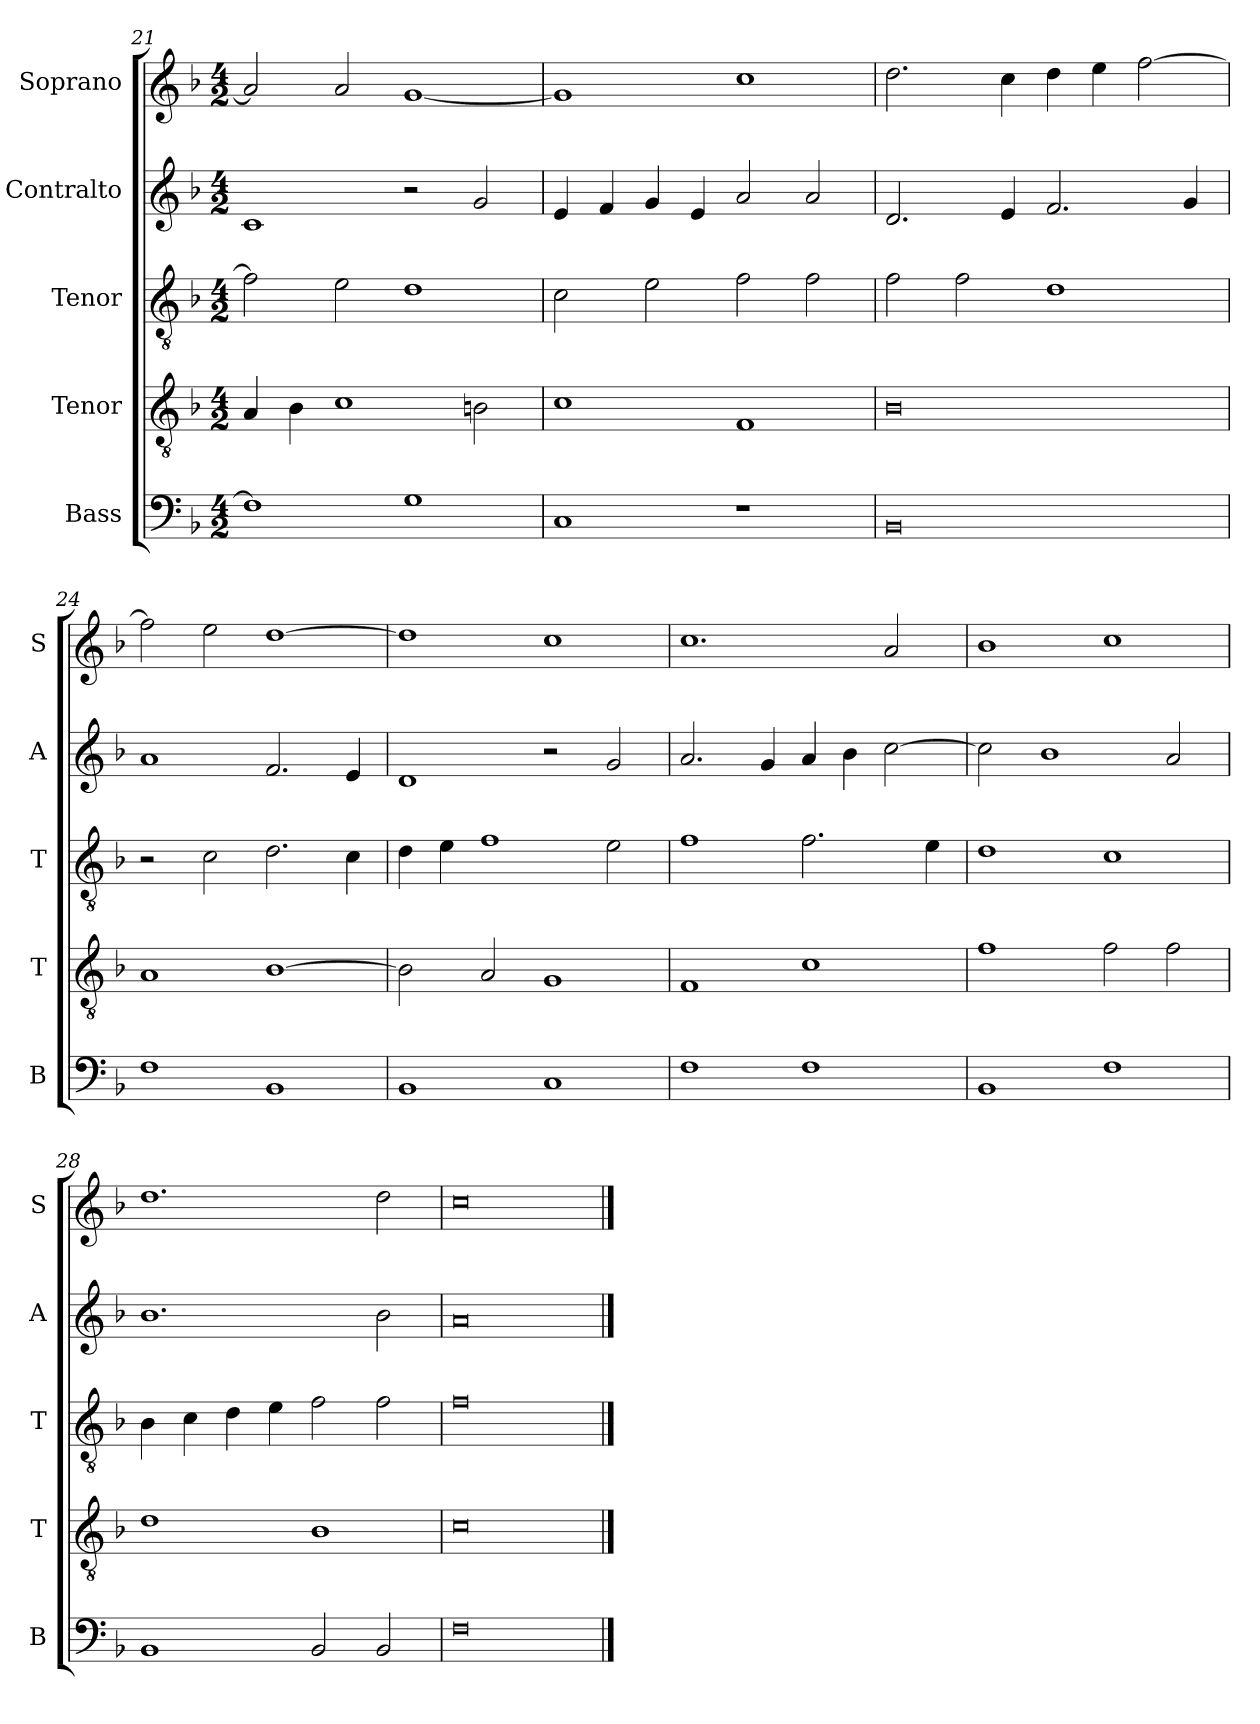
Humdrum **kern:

**kern	**kern	**kern	**kern	**kern
*part5	*part4	*part3	*part2	*part1
*staff5	*staff4	*staff3	*staff2	*staff1
*I"Bass	*I"Tenor	*I"Tenor	*I"Contralto	*I"Soprano
*I'B	*I'T	*I'T	*I'A	*I'S
*clefF4	*clefGv2	*clefGv2	*clefG2	*clefG2
*k[b-]	*k[b-]	*k[b-]	*k[b-]	*k[b-]
*F:ion	*F:ion	*F:ion	*F:ion	*F:ion
*M4/2	*M4/2	*M4/2	*M4/2	*M4/2
=21	=21	=21	=21	=21
1F]	4A	2f]	1c	2a]
.	4B-	.	.	.
.	1c	2e	.	2a
1G	.	1d	2r	[1g
.	2Bn	.	2g	.
=22	=22	=22	=22	=22
1C	1c	2c	4e	1g]
.	.	.	4f	.
.	.	2e	4g	.
.	.	.	4e	.
1r	1F	2f	2a	1cc
.	.	2f	2a	.
=23	=23	=23	=23	=23
0BB-	0B-	2f	2.d	2.dd
.	.	2f	.	.
.	.	.	4e	4cc
.	.	1d	2.f	4dd
.	.	.	.	4ee
.	.	.	.	[2ff
.	.	.	4g	.
=24	=24	=24	=24	=24
1F	1A	2r	1a	2ff]
.	.	2c	.	2ee
1BB-	[1B-	2.d	2.f	[1dd
.	.	4c	4e	.
=25	=25	=25	=25	=25
1BB-	2B-]	4d	1d	1dd]
.	.	4e	.	.
.	2A	1f	.	.
1C	1G	.	2r	1cc
.	.	2e	2g	.
=26	=26	=26	=26	=26
1F	1F	1f	2.a	1.cc
.	.	.	4g	.
1F	1c	2.f	4a	.
.	.	.	4b-	.
.	.	.	[2cc	2a
.	.	4e	.	.
=27	=27	=27	=27	=27
1BB-	1f	1d	2cc]	1b-
.	.	.	1b-	.
1F	2f	1c	.	1cc
.	2f	.	2a	.
=28	=28	=28	=28	=28
1BB-	1d	4B-	1.b-	1.dd
.	.	4c	.	.
.	.	4d	.	.
.	.	4e	.	.
2BB-	1B-	2f	.	.
2BB-	.	2f	2b-	2dd
=29	=29	=29	=29	=29
0F	0c	0f	0a	0cc
==	==	==	==	==
*-	*-	*-	*-	*-
